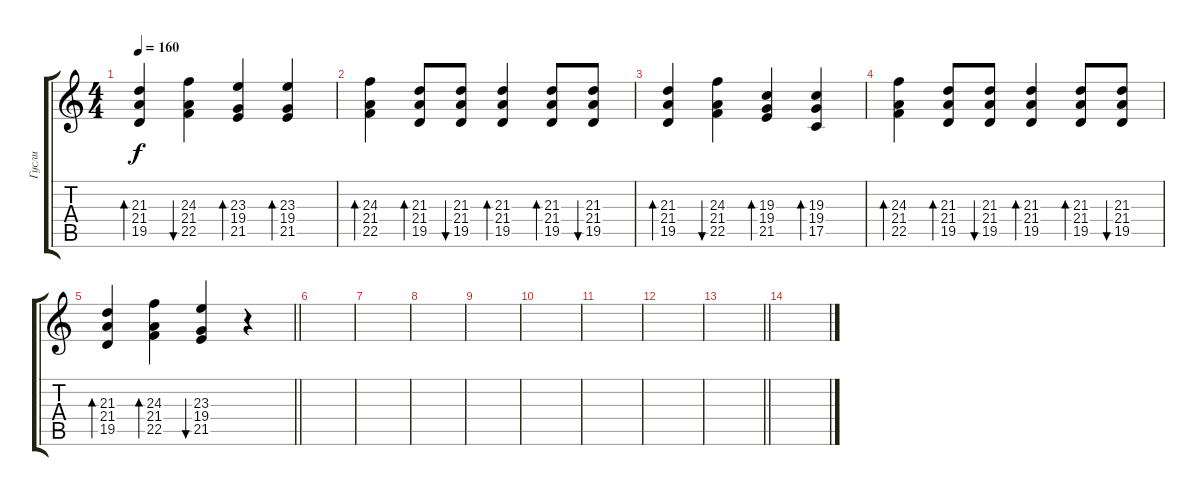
\track ("Гусли" "Гусли") {instrument koto}
\staff {score tabs}
\tuning (D4 A3 F3 C3 G2 D2) {hide}
\ts (4 4)
\tempo 160
\clef g2
\ks c
(21.3 21.4 19.5).4{bd 120 dy f} (24.3 21.4 22.5).4{bu 120} (23.3 19.4 21.5).4{bd 120} (23.3 19.4 21.5).4{bd 120} |
(24.3 21.4 22.5).4{bd 120} (21.3 21.4 19.5).8{bd 120} (21.3 21.4 19.5).8{bu 120} (21.3 21.4 19.5).4{bd 120} (21.3 21.4 19.5).8{bd 120} (21.3 21.4 19.5).8{bu 120} |
(21.3 21.4 19.5).4{bd 120} (24.3 21.4 22.5).4{bu 120} (19.3 19.4 21.5).4{bd 120} (19.3 19.4 17.5).4{bd 120} |
(24.3 21.4 22.5).4{bd 120} (21.3 21.4 19.5).8{bd 120} (21.3 21.4 19.5).8{bu 120} (21.3 21.4 19.5).4{bd 120} (21.3 21.4 19.5).8{bd 120} (21.3 21.4 19.5).8{bu 120} |
\barLineRight lightlight
(21.3 21.4 19.5).4{bd 120} (24.3 21.4 22.5).4{bd 120} (23.3 19.4 21.5).4{bu 120} r.4 |
\section ("" "")
|
|
|
|
|
|
|
\barLineRight lightlight
|
\section ("" "")
